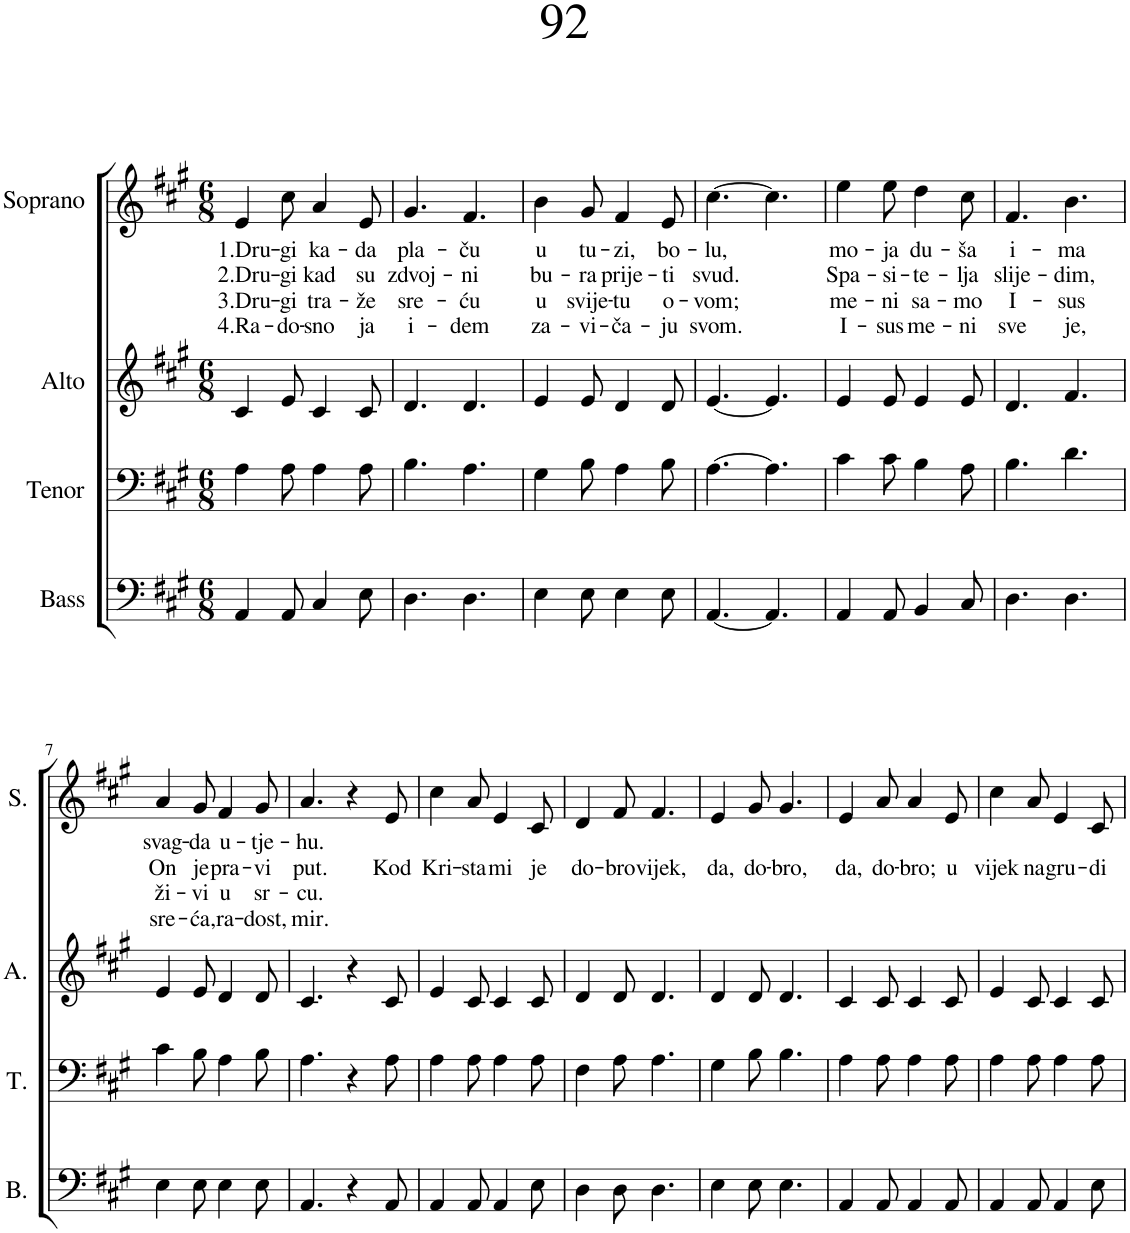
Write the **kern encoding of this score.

**kern	**kern	**kern	**kern	**text	**text	**text	**text
*part4	*part3	*part2	*part1	*part1	*part1	*part1	*part1
*staff4	*staff3	*staff2	*staff1	*staff1	*staff1	*staff1	*staff1
*I"Bass	*I"Tenor	*I"Alto	*I"Soprano	*	*	*	*
*I'B.	*I'T.	*I'A.	*I'S.	*	*	*	*
*clefF4	*clefF4	*clefG2	*clefG2	*	*	*	*
*k[f#c#g#]	*k[f#c#g#]	*k[f#c#g#]	*k[f#c#g#]	*	*	*	*
*M6/8	*M6/8	*M6/8	*M6/8	*	*	*	*
=1	=1	=1	=1	=1	=1	=1	=1
!	!	!	!	!LO:LY:b	!LO:LY:b	!LO:LY:b	!LO:LY:b
4AA/	4A\	4c#/	4e/	1.Dru-	2.Dru-	3.Dru-	4.Ra-
!	!	!	!	!LO:LY:b	!LO:LY:b	!LO:LY:b	!LO:LY:b
8AA/	8A\	8e/	8cc#\	-gi	-gi	-gi	-do-
!	!	!	!	!LO:LY:b	!LO:LY:b	!LO:LY:b	!LO:LY:b
4C#/	4A\	4c#/	4a/	ka-	kad	tra-	-sno
!	!	!	!	!LO:LY:b	!LO:LY:b	!LO:LY:b	!LO:LY:b
8E\	8A\	8c#/	8e/	-da	su	-že	ja
=2	=2	=2	=2	=2	=2	=2	=2
!	!	!	!	!LO:LY:b	!LO:LY:b	!LO:LY:b	!LO:LY:b
4.D\	4.B\	4.d/	4.g#/	pla-	zdvoj-	sre-	i-
!	!	!	!	!LO:LY:b	!LO:LY:b	!LO:LY:b	!LO:LY:b
4.D\	4.A\	4.d/	4.f#/	-ču	-ni	-ću	-dem
=3	=3	=3	=3	=3	=3	=3	=3
!	!	!	!	!LO:LY:b	!LO:LY:b	!LO:LY:b	!LO:LY:b
4E\	4G#\	4e/	4b\	u	bu-	u	za-
!	!	!	!	!LO:LY:b	!LO:LY:b	!LO:LY:b	!LO:LY:b
8E\	8B\	8e/	8g#/	tu-	-ra	svije-	-vi-
!	!	!	!	!LO:LY:b	!LO:LY:b	!LO:LY:b	!LO:LY:b
4E\	4A\	4d/	4f#/	-zi,	prije-	-tu	-ča-
!	!	!	!	!LO:LY:b	!LO:LY:b	!LO:LY:b	!LO:LY:b
8E\	8B\	8d/	8e/	bo-	-ti	o-	-ju
=4	=4	=4	=4	=4	=4	=4	=4
!	!	!	!	!LO:LY:b	!LO:LY:b	!LO:LY:b	!LO:LY:b
[4.AA/	[4.A\	[4.e/	[4.cc#\	-lu,	svud.	-vom;	svom.
4.AA/]	4.A\]	4.e/]	4.cc#\]	.	.	.	.
=5	=5	=5	=5	=5	=5	=5	=5
!	!	!	!	!LO:LY:b	!LO:LY:b	!LO:LY:b	!LO:LY:b
4AA/	4c#\	4e/	4ee\	mo-	Spa-	me-	I-
!	!	!	!	!LO:LY:b	!LO:LY:b	!LO:LY:b	!LO:LY:b
8AA/	8c#\	8e/	8ee\	-ja	-si-	-ni	-sus
!	!	!	!	!LO:LY:b	!LO:LY:b	!LO:LY:b	!LO:LY:b
4BB/	4B\	4e/	4dd\	du-	-te-	sa-	me-
!	!	!	!	!LO:LY:b	!LO:LY:b	!LO:LY:b	!LO:LY:b
8C#/	8A\	8e/	8cc#\	-ša	-lja	-mo	-ni
=6	=6	=6	=6	=6	=6	=6	=6
!	!	!	!	!LO:LY:b	!LO:LY:b	!LO:LY:b	!LO:LY:b
4.D\	4.B\	4.d/	4.f#/	i-	slije-	I-	sve
!	!	!	!	!LO:LY:b	!LO:LY:b	!LO:LY:b	!LO:LY:b
4.D\	4.d\	4.f#/	4.b\	-ma	-dim,	-sus	je,
!!LO:LB:g=z
=7	=7	=7	=7	=7	=7	=7	=7
!	!	!	!	!LO:LY:b	!LO:LY:b	!LO:LY:b	!LO:LY:b
4E\	4c#\	4e/	4a/	svag-	On	ži-	sre-
!	!	!	!	!LO:LY:b	!LO:LY:b	!LO:LY:b	!LO:LY:b
8E\	8B\	8e/	8g#/	-da	je	-vi	-ća,
!	!	!	!	!LO:LY:b	!LO:LY:b	!LO:LY:b	!LO:LY:b
4E\	4A\	4d/	4f#/	u-	pra-	u	ra-
!	!	!	!	!LO:LY:b	!LO:LY:b	!LO:LY:b	!LO:LY:b
8E\	8B\	8d/	8g#/	-tje-	-vi	sr-	-dost,
=8	=8	=8	=8	=8	=8	=8	=8
!	!	!	!	!LO:LY:b	!LO:LY:b	!LO:LY:b	!LO:LY:b
4.AA/	4.A\	4.c#/	4.a/	-hu.	put.	-cu.	mir.
4r	4r	4r	4r	.	.	.	.
!	!	!	!	!	!LO:LY:b	!	!
8AA/	8A\	8c#/	8e/	.	Kod	.	.
=9	=9	=9	=9	=9	=9	=9	=9
!	!	!	!	!	!LO:LY:b	!	!
4AA/	4A\	4e/	4cc#\	.	Kri-	.	.
!	!	!	!	!	!LO:LY:b	!	!
8AA/	8A\	8c#/	8a/	.	-sta	.	.
!	!	!	!	!	!LO:LY:b	!	!
4AA/	4A\	4c#/	4e/	.	mi	.	.
!	!	!	!	!	!LO:LY:b	!	!
8E\	8A\	8c#/	8c#/	.	je	.	.
=10	=10	=10	=10	=10	=10	=10	=10
!	!	!	!	!	!LO:LY:b	!	!
4D\	4F#\	4d/	4d/	.	do-	.	.
!	!	!	!	!	!LO:LY:b	!	!
8D\	8A\	8d/	8f#/	.	-bro	.	.
!	!	!	!	!	!LO:LY:b	!	!
4.D\	4.A\	4.d/	4.f#/	.	vijek,	.	.
=11	=11	=11	=11	=11	=11	=11	=11
!	!	!	!	!	!LO:LY:b	!	!
4E\	4G#\	4d/	4e/	.	da,	.	.
!	!	!	!	!	!LO:LY:b	!	!
8E\	8B\	8d/	8g#/	.	do-	.	.
!	!	!	!	!	!LO:LY:b	!	!
4.E\	4.B\	4.d/	4.g#/	.	-bro,	.	.
=12	=12	=12	=12	=12	=12	=12	=12
!	!	!	!	!	!LO:LY:b	!	!
4AA/	4A\	4c#/	4e/	.	da,	.	.
!	!	!	!	!	!LO:LY:b	!	!
8AA/	8A\	8c#/	8a/	.	do-	.	.
!	!	!	!	!	!LO:LY:b	!	!
4AA/	4A\	4c#/	4a/	.	-bro;	.	.
!	!	!	!	!	!LO:LY:b	!	!
8AA/	8A\	8c#/	8e/	.	u	.	.
=13	=13	=13	=13	=13	=13	=13	=13
!	!	!	!	!	!LO:LY:b	!	!
4AA/	4A\	4e/	4cc#\	.	vijek	.	.
!	!	!	!	!	!LO:LY:b	!	!
8AA/	8A\	8c#/	8a/	.	na	.	.
!	!	!	!	!	!LO:LY:b	!	!
4AA/	4A\	4c#/	4e/	.	gru-	.	.
!	!	!	!	!	!LO:LY:b	!	!
8E\	8A\	8c#/	8c#/	.	-di	.	.
=	=	=	=	=	=	=	=
*-	*-	*-	*-	*-	*-	*-	*-
